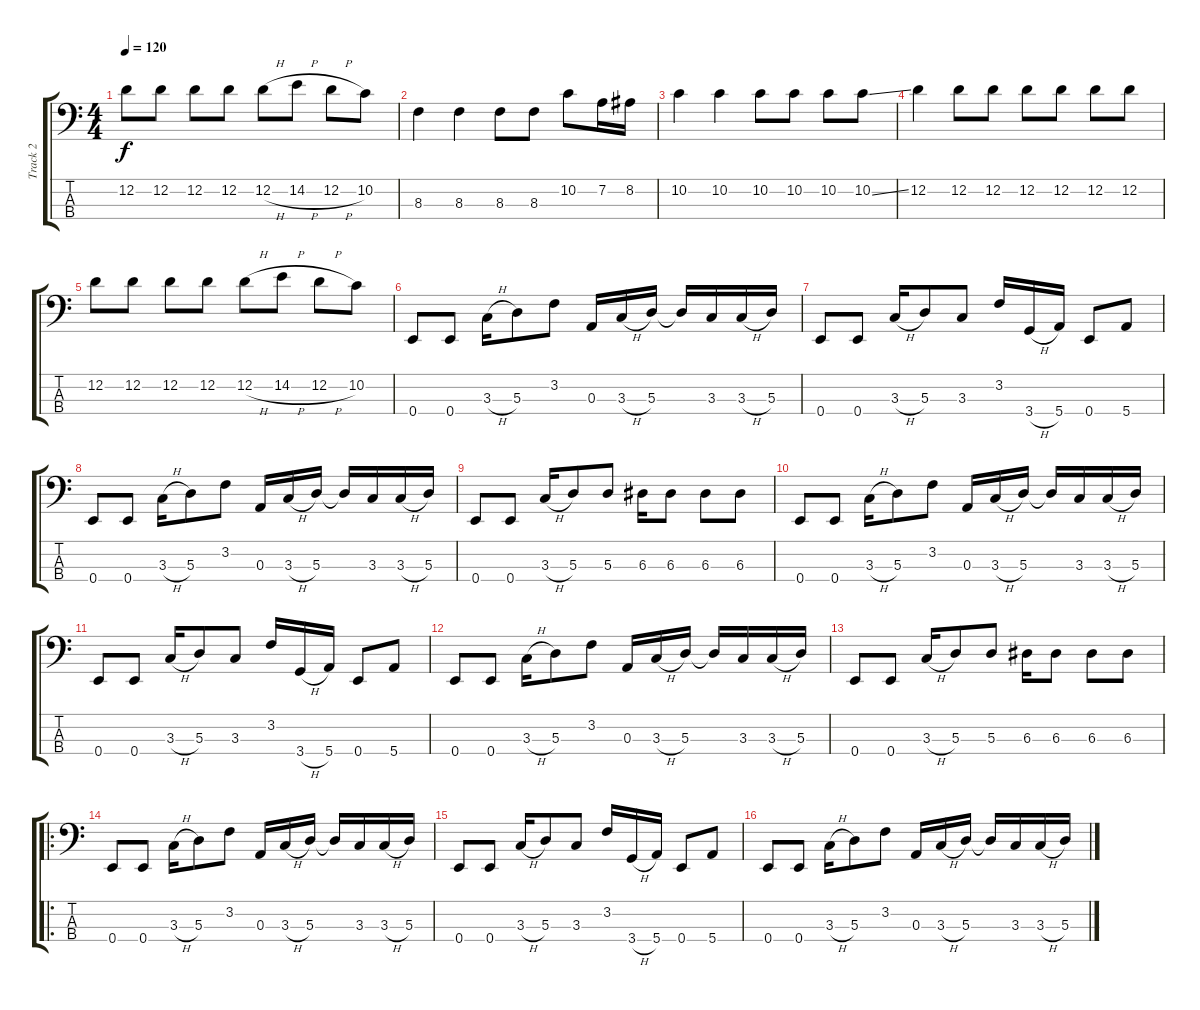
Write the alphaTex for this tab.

\track ("Track 2" "Track 2") {instrument electricbassfinger}
\staff {score tabs}
\tuning (G2 D2 A1 E1) {hide}
\ts (4 4)
\tempo 120
\clef f4
\ks c
12.2.8{dy f} 12.2.8 12.2.8 12.2.8 12.2{h}.8 14.2{h}.8 12.2{h}.8 10.2.8 |
8.3.4 8.3.4 8.3.8 8.3.8 10.2.8 7.2.16 8.2.16 |
10.2.4 10.2.4 10.2.8 10.2.8 10.2.8 10.2{ss}.8 |
12.2.4 12.2.8 12.2.8 12.2.8 12.2.8 12.2.8 12.2.8 |
12.2.8 12.2.8 12.2.8 12.2.8 12.2{h}.8 14.2{h}.8 12.2{h}.8 10.2.8 |
0.4.8 0.4.8 3.3{h}.16 5.3.8 3.2.8 0.3.16 3.3{h}.16 5.3.16 5.3{t}.16 3.3.16 3.3{h}.16 5.3.16 |
0.4.8 0.4.8 3.3{h}.16 5.3.8 3.3.8 3.2.16 3.4{h}.16 5.4.16 0.4.8 5.4.8 |
0.4.8 0.4.8 3.3{h}.16 5.3.8 3.2.8 0.3.16 3.3{h}.16 5.3.16 5.3{t}.16 3.3.16 3.3{h}.16 5.3.16 |
0.4.8 0.4.8 3.3{h}.16 5.3.8 5.3.8 6.3.16 6.3.8 6.3.8 6.3.8 |
0.4.8 0.4.8 3.3{h}.16 5.3.8 3.2.8 0.3.16 3.3{h}.16 5.3.16 5.3{t}.16 3.3.16 3.3{h}.16 5.3.16 |
0.4.8 0.4.8 3.3{h}.16 5.3.8 3.3.8 3.2.16 3.4{h}.16 5.4.16 0.4.8 5.4.8 |
0.4.8 0.4.8 3.3{h}.16 5.3.8 3.2.8 0.3.16 3.3{h}.16 5.3.16 5.3{t}.16 3.3.16 3.3{h}.16 5.3.16 |
0.4.8 0.4.8 3.3{h}.16 5.3.8 5.3.8 6.3.16 6.3.8 6.3.8 6.3.8 |
\ro
0.4.8 0.4.8 3.3{h}.16 5.3.8 3.2.8 0.3.16 3.3{h}.16 5.3.16 5.3{t}.16 3.3.16 3.3{h}.16 5.3.16 |
0.4.8 0.4.8 3.3{h}.16 5.3.8 3.3.8 3.2.16 3.4{h}.16 5.4.16 0.4.8 5.4.8 |
0.4.8 0.4.8 3.3{h}.16 5.3.8 3.2.8 0.3.16 3.3{h}.16 5.3.16 5.3{t}.16 3.3.16 3.3{h}.16 5.3.16
